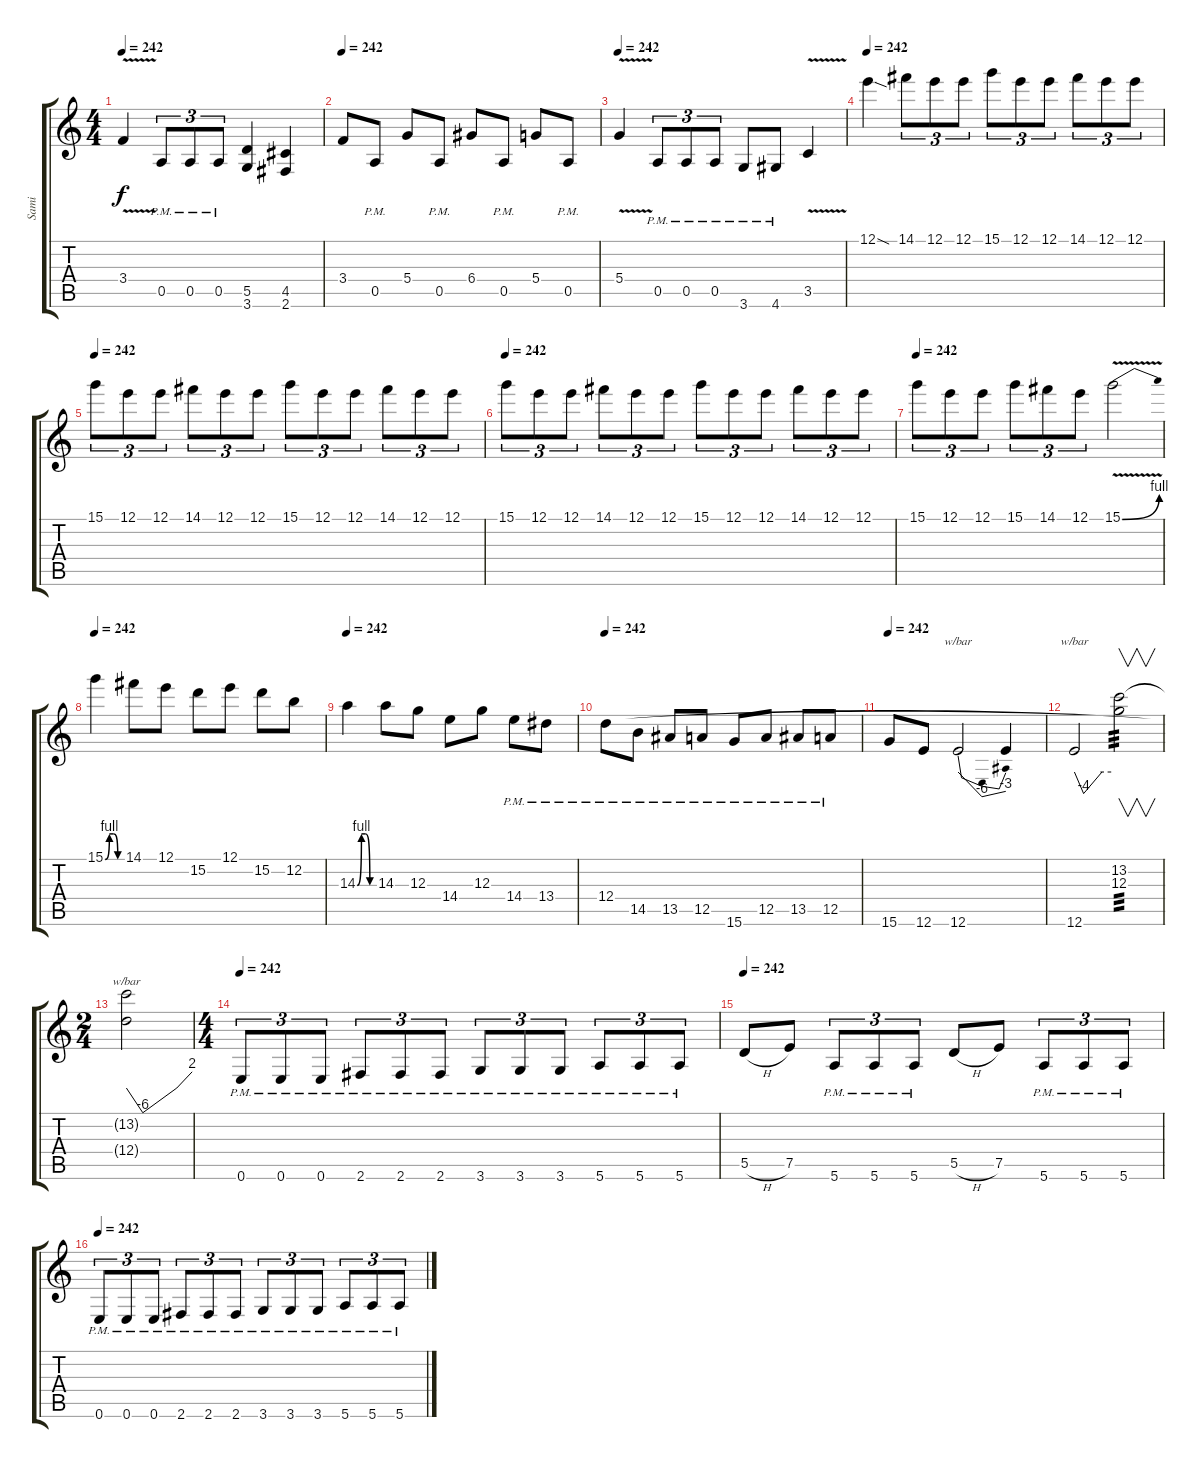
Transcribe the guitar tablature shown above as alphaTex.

\track ("Sami" "Sami") {instrument overdrivenguitar}
\staff {score tabs}
\tuning (E4 B3 G3 D3 A2 E2) {hide}
\ts (4 4)
\tempo 242
\clef g2
\ks c
3.4{v}.4{dy f} 0.5{pm}.8{tu (3 2)} 0.5{pm}.8{tu (3 2)} 0.5{pm}.8{tu (3 2)} (5.5 3.6).4 (4.5 2.6).4 |
\tempo 242
3.4.8 0.5{pm}.8 5.4.8 0.5{pm}.8 6.4.8 0.5{pm}.8 5.4.8 0.5{pm}.8 |
\tempo 242
5.4{v}.4 0.5{pm}.8{tu (3 2)} 0.5{pm}.8{tu (3 2)} 0.5{pm}.8{tu (3 2)} 3.6{pm}.8 4.6{pm}.8 3.5{v}.4 |
\tempo 242
12.1{sod}.4 14.1.8{tu (3 2)} 12.1.8{tu (3 2)} 12.1.8{tu (3 2)} 15.1.8{tu (3 2)} 12.1.8{tu (3 2)} 12.1.8{tu (3 2)} 14.1.8{tu (3 2)} 12.1.8{tu (3 2)} 12.1.8{tu (3 2)} |
\tempo 242
15.1.8{tu (3 2)} 12.1.8{tu (3 2)} 12.1.8{tu (3 2)} 14.1.8{tu (3 2)} 12.1.8{tu (3 2)} 12.1.8{tu (3 2)} 15.1.8{tu (3 2)} 12.1.8{tu (3 2)} 12.1.8{tu (3 2)} 14.1.8{tu (3 2)} 12.1.8{tu (3 2)} 12.1.8{tu (3 2)} |
\tempo 242
15.1.8{tu (3 2)} 12.1.8{tu (3 2)} 12.1.8{tu (3 2)} 14.1.8{tu (3 2)} 12.1.8{tu (3 2)} 12.1.8{tu (3 2)} 15.1.8{tu (3 2)} 12.1.8{tu (3 2)} 12.1.8{tu (3 2)} 14.1.8{tu (3 2)} 12.1.8{tu (3 2)} 12.1.8{tu (3 2)} |
\tempo 242
15.1.8{tu (3 2)} 12.1.8{tu (3 2)} 12.1.8{tu (3 2)} 15.1.8{tu (3 2)} 14.1.8{tu (3 2)} 12.1.8{tu (3 2)} 15.1{be (bend 0 0 60 4) v}.2 |
\tempo 242
15.1{be (custom 0 0 15 4 30 4 45 0 60 0)}.4 14.1.8 12.1.8 15.2.8 12.1.8 15.2.8 12.2.8 |
\tempo 242
14.3{be (custom 0 0 15 4 30 4 45 0 60 0)}.4 14.3.8 12.3.8 14.4.8 12.3.8 14.4{pm}.8 13.4{pm}.8 |
\tempo 242
12.4{pm}.8 14.5{pm}.8 13.5{pm}.8 12.5{pm}.8 15.6{pm}.8 12.5{pm}.8 13.5{pm}.8 12.5{pm}.8 |
\tempo 242
15.6.8 12.6.8 12.6.2{tbe (dip default 0 0 45 -24 60 -12)} 12.6{t}.4 |
12.6.2{tbe (custom default 0 0 15 -16 45 0 60 0)} (13.2 12.3).2{v tp 3} |
\ts (2 4)
(13.2{t} 12.4{t}).2{tbe (custom default 0 0 15 -24 46 0 60 8)} |
\ts (4 4)
\tempo 242
0.6{pm}.8{tu (3 2)} 0.6{pm}.8{tu (3 2)} 0.6{pm}.8{tu (3 2)} 2.6{pm}.8{tu (3 2)} 2.6{pm}.8{tu (3 2)} 2.6{pm}.8{tu (3 2)} 3.6{pm}.8{tu (3 2)} 3.6{pm}.8{tu (3 2)} 3.6{pm}.8{tu (3 2)} 5.6{pm}.8{tu (3 2)} 5.6{pm}.8{tu (3 2)} 5.6{pm}.8{tu (3 2)} |
\tempo 242
5.5{h}.8 7.5.8 5.6{pm}.8{tu (3 2)} 5.6{pm}.8{tu (3 2)} 5.6{pm}.8{tu (3 2)} 5.5{h}.8 7.5.8 5.6{pm}.8{tu (3 2)} 5.6{pm}.8{tu (3 2)} 5.6{pm}.8{tu (3 2)} |
\tempo 242
0.6{pm}.8{tu (3 2)} 0.6{pm}.8{tu (3 2)} 0.6{pm}.8{tu (3 2)} 2.6{pm}.8{tu (3 2)} 2.6{pm}.8{tu (3 2)} 2.6{pm}.8{tu (3 2)} 3.6{pm}.8{tu (3 2)} 3.6{pm}.8{tu (3 2)} 3.6{pm}.8{tu (3 2)} 5.6{pm}.8{tu (3 2)} 5.6{pm}.8{tu (3 2)} 5.6{pm}.8{tu (3 2)}
